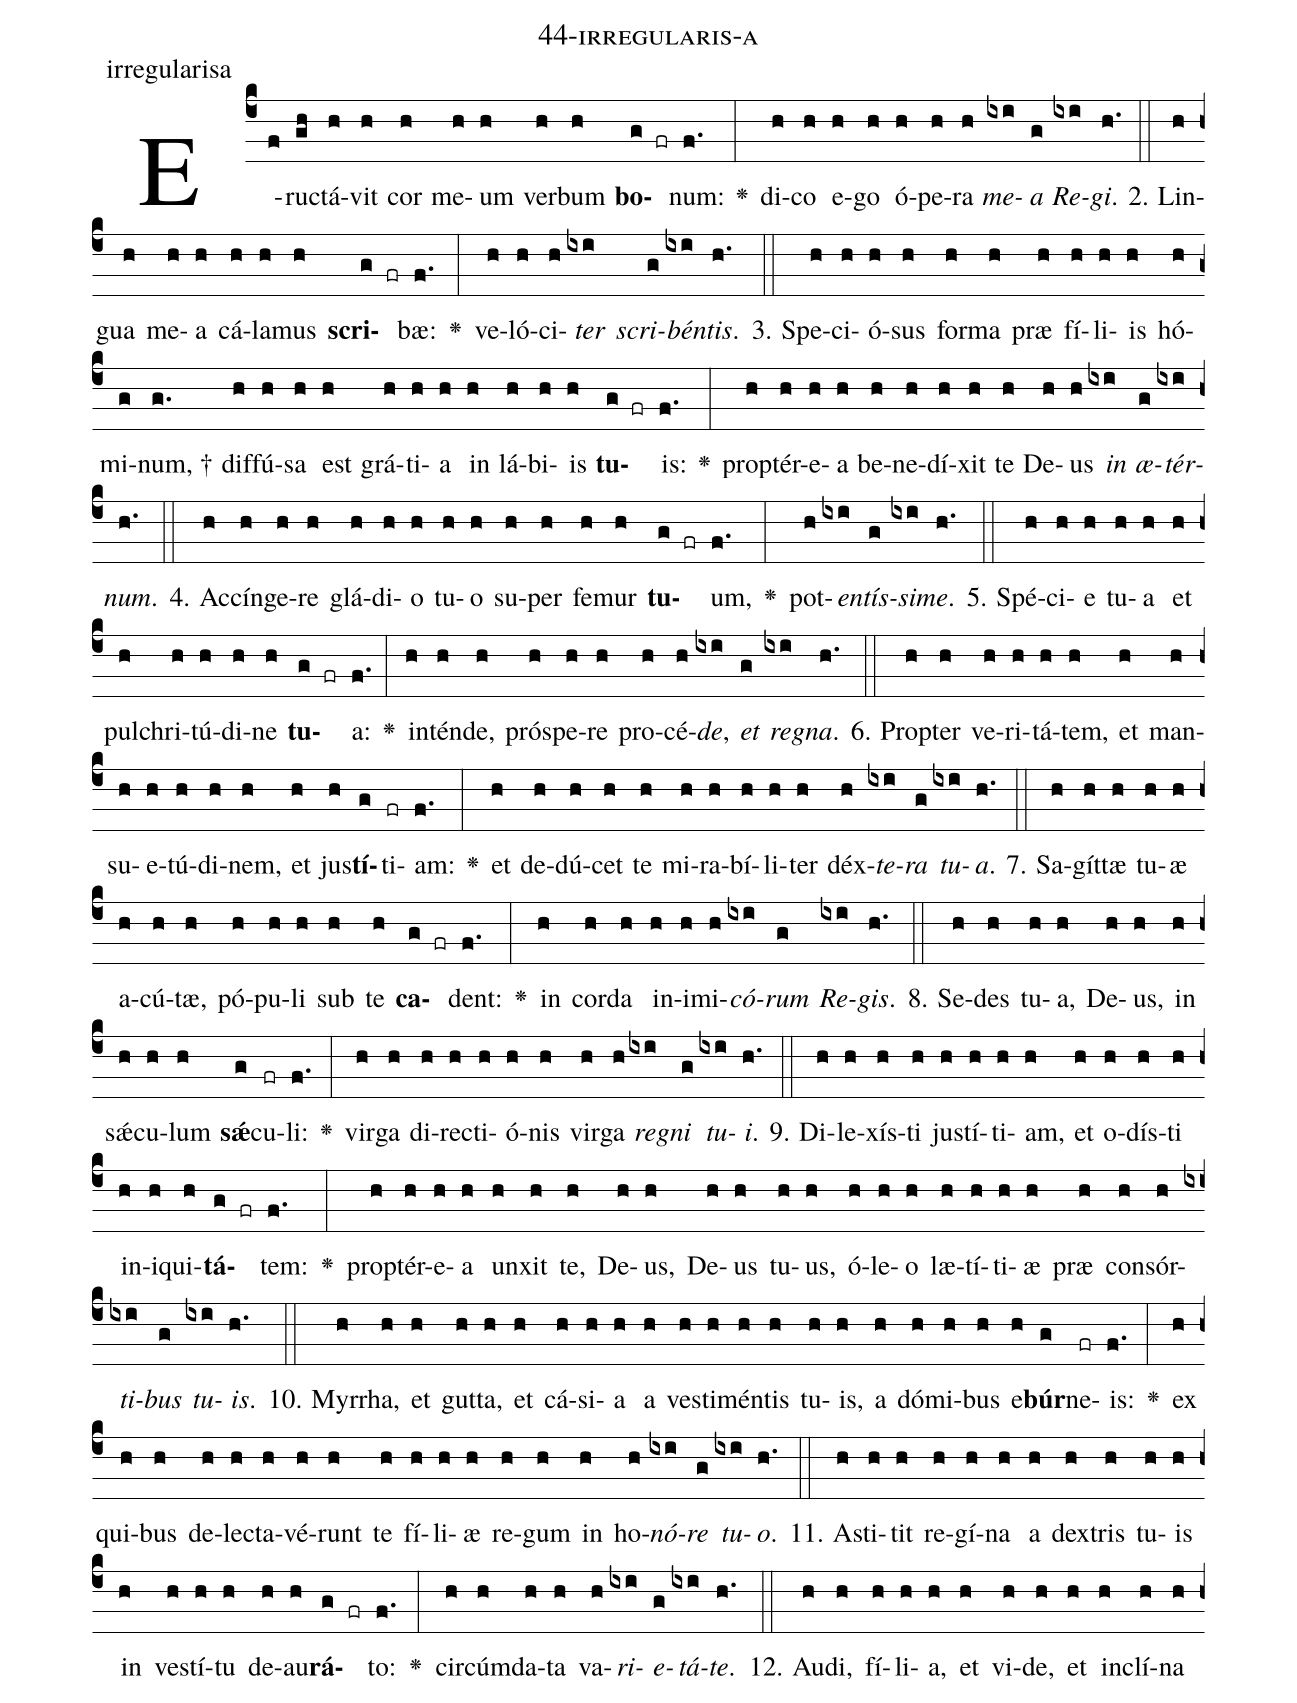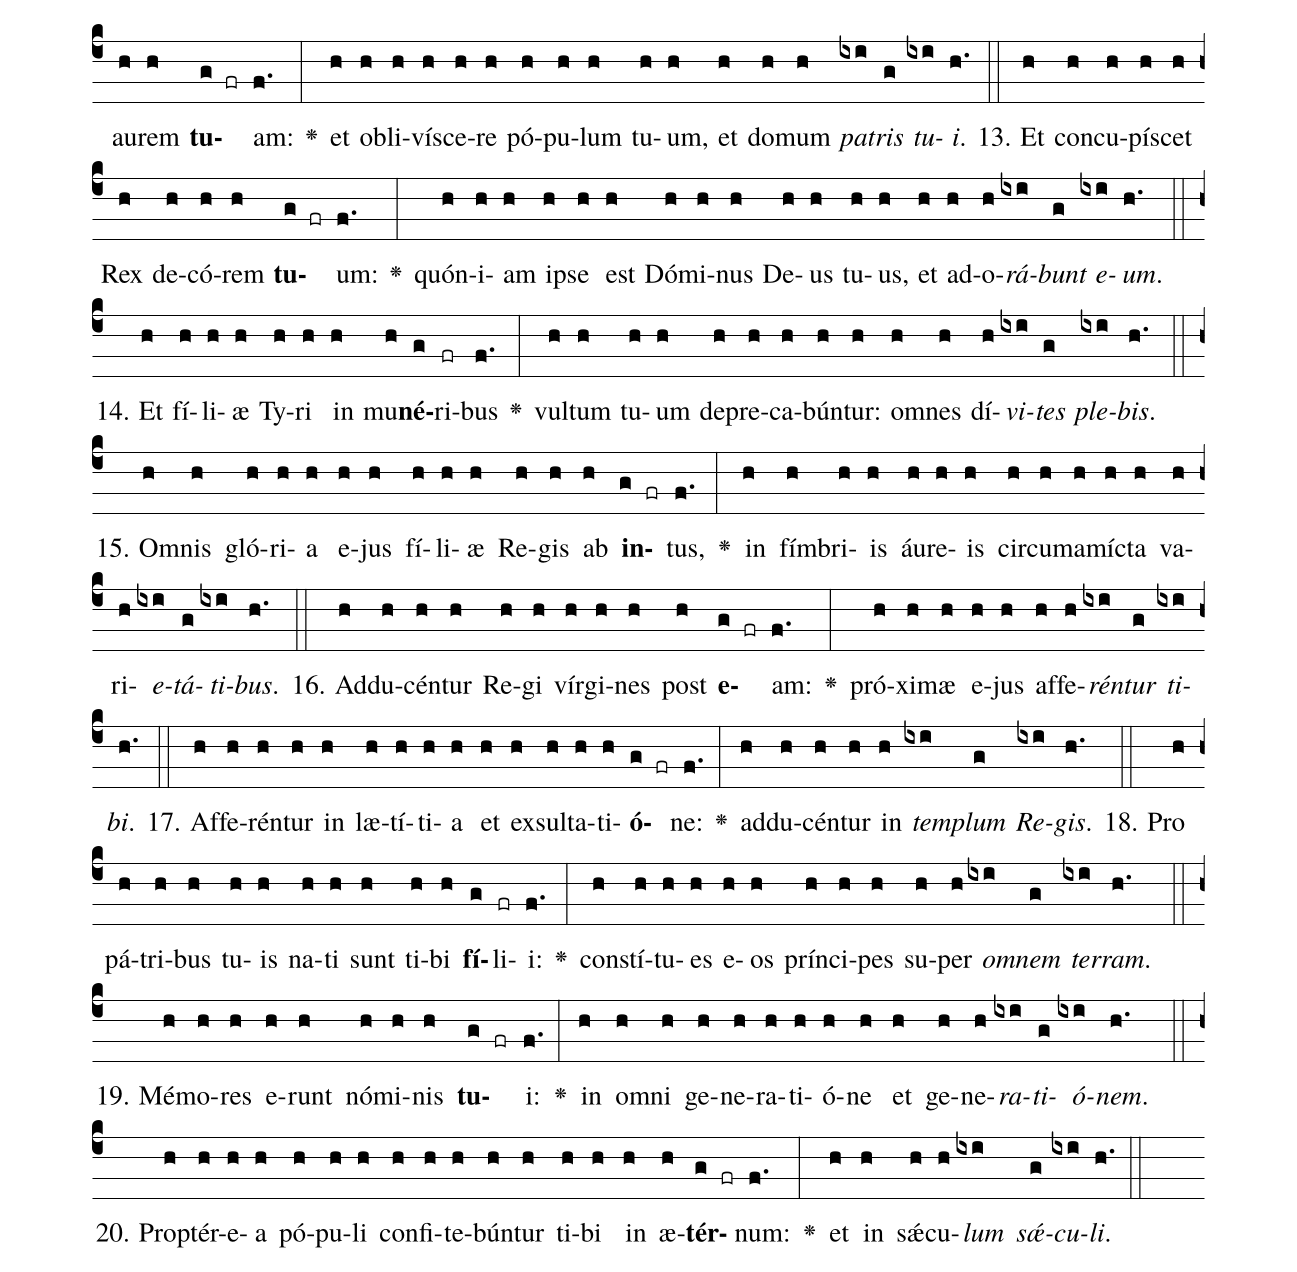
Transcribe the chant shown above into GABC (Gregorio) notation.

name: 44-irregularis-a;
annotation: irregularisa;
%%
(c4)E(f)ruc(gh)tá(h)vit(h) cor(h) me(h)um(h) ver(h)bum(h) <b>bo</b>(g fr)num:(f.) <v>\greheightstar</v>(:) di(h)co(h) e(h)go(h) ó(h)pe(h)ra(h) <i>me</i>(ixi)<i>a</i>(g) <i>Re</i>(ixi)<i>gi</i>.(h.) (::)
2. Lin(h)gua(h) me(h)a(h) cá(h)la(h)mus(h) <b>scri</b>(g fr)bæ:(f.) <v>\greheightstar</v>(:) ve(h)ló(h)ci(h)<i>ter</i>(ixi) <i>scri</i>(g)<i>bén</i>(ixi)<i>tis</i>.(h.) (::)
3. Spe(h)ci(h)ó(h)sus(h) for(h)ma(h) præ(h) fí(h)li(h)is(h) hó(h)mi(g)num, †(g.) dif(h)fú(h)sa(h) est(h) grá(h)ti(h)a(h) in(h) lá(h)bi(h)is(h) <b>tu</b>(g fr)is:(f.) <v>\greheightstar</v>(:) prop(h)tér(h)e(h)a(h) be(h)ne(h)dí(h)xit(h) te(h) De(h)us(h) <i>in</i>(ixi) <i>æ</i>(g)<i>tér</i>(ixi)<i>num</i>.(h.) (::)
4. Ac(h)cín(h)ge(h)re(h) glá(h)di(h)o(h) tu(h)o(h) su(h)per(h) fe(h)mur(h) <b>tu</b>(g fr)um,(f.) <v>\greheightstar</v>(:) pot(h)<i>en</i>(ixi)<i>tís</i>(g)<i>si</i>(ixi)<i>me</i>.(h.) (::)
5. Spé(h)ci(h)e(h) tu(h)a(h) et(h) pul(h)chri(h)tú(h)di(h)ne(h) <b>tu</b>(g fr)a:(f.) <v>\greheightstar</v>(:) in(h)tén(h)de,(h) pró(h)spe(h)re(h) pro(h)cé(h)<i>de</i>,(ixi) <i>et</i>(g) <i>re</i>(ixi)<i>gna</i>.(h.) (::)
6. Prop(h)ter(h) ve(h)ri(h)tá(h)tem,(h) et(h) man(h)su(h)e(h)tú(h)di(h)nem,(h) et(h) jus(h)<b>tí</b>(g)ti(fr)am:(f.) <v>\greheightstar</v>(:) et(h) de(h)dú(h)cet(h) te(h) mi(h)ra(h)bí(h)li(h)ter(h) déx(h)<i>te</i>(ixi)<i>ra</i>(g) <i>tu</i>(ixi)<i>a</i>.(h.) (::)
7. Sa(h)gít(h)tæ(h) tu(h)æ(h) a(h)cú(h)tæ,(h) pó(h)pu(h)li(h) sub(h) te(h) <b>ca</b>(g fr)dent:(f.) <v>\greheightstar</v>(:) in(h) cor(h)da(h) in(h)i(h)mi(h)<i>có</i>(ixi)<i>rum</i>(g) <i>Re</i>(ixi)<i>gis</i>.(h.) (::)
8. Se(h)des(h) tu(h)a,(h) De(h)us,(h) in(h) sǽ(h)cu(h)lum(h) <b>sǽ</b>(g)cu(fr)li:(f.) <v>\greheightstar</v>(:) vir(h)ga(h) di(h)rec(h)ti(h)ó(h)nis(h) vir(h)ga(h) <i>re</i>(ixi)<i>gni</i>(g) <i>tu</i>(ixi)<i>i</i>.(h.) (::)
9. Di(h)le(h)xís(h)ti(h) jus(h)tí(h)ti(h)am,(h) et(h) o(h)dís(h)ti(h) in(h)i(h)qui(h)<b>tá</b>(g fr)tem:(f.) <v>\greheightstar</v>(:) prop(h)tér(h)e(h)a(h) un(h)xit(h) te,(h) De(h)us,(h) De(h)us(h) tu(h)us,(h) ó(h)le(h)o(h) læ(h)tí(h)ti(h)æ(h) præ(h) con(h)sór(h)<i>ti</i>(ixi)<i>bus</i>(g) <i>tu</i>(ixi)<i>is</i>.(h.) (::)
10. Myr(h)rha,(h) et(h) gut(h)ta,(h) et(h) cá(h)si(h)a(h) a(h) ves(h)ti(h)mén(h)tis(h) tu(h)is,(h) a(h) dó(h)mi(h)bus(h) e(h)<b>búr</b>(g)ne(fr)is:(f.) <v>\greheightstar</v>(:) ex(h) qui(h)bus(h) de(h)lec(h)ta(h)vé(h)runt(h) te(h) fí(h)li(h)æ(h) re(h)gum(h) in(h) ho(h)<i>nó</i>(ixi)<i>re</i>(g) <i>tu</i>(ixi)<i>o</i>.(h.) (::)
11. A(h)sti(h)tit(h) re(h)gí(h)na(h) a(h) dex(h)tris(h) tu(h)is(h) in(h) ves(h)tí(h)tu(h) de(h)au(h)<b>rá</b>(g fr)to:(f.) <v>\greheightstar</v>(:) cir(h)cúm(h)da(h)ta(h) va(h)<i>ri</i>(ixi)<i>e</i>(g)<i>tá</i>(ixi)<i>te</i>.(h.) (::)
12. Au(h)di,(h) fí(h)li(h)a,(h) et(h) vi(h)de,(h) et(h) in(h)clí(h)na(h) au(h)rem(h) <b>tu</b>(g fr)am:(f.) <v>\greheightstar</v>(:) et(h) ob(h)li(h)ví(h)sce(h)re(h) pó(h)pu(h)lum(h) tu(h)um,(h) et(h) do(h)mum(h) <i>pa</i>(ixi)<i>tris</i>(g) <i>tu</i>(ixi)<i>i</i>.(h.) (::)
13. Et(h) con(h)cu(h)pí(h)scet(h) Rex(h) de(h)có(h)rem(h) <b>tu</b>(g fr)um:(f.) <v>\greheightstar</v>(:) quón(h)i(h)am(h) ip(h)se(h) est(h) Dó(h)mi(h)nus(h) De(h)us(h) tu(h)us,(h) et(h) ad(h)o(h)<i>rá</i>(ixi)<i>bunt</i>(g) <i>e</i>(ixi)<i>um</i>.(h.) (::)
14. Et(h) fí(h)li(h)æ(h) Ty(h)ri(h) in(h) mu(h)<b>né</b>(g)ri(fr)bus(f.) <v>\greheightstar</v>(:) vul(h)tum(h) tu(h)um(h) de(h)pre(h)ca(h)bún(h)tur:(h) om(h)nes(h) dí(h)<i>vi</i>(ixi)<i>tes</i>(g) <i>ple</i>(ixi)<i>bis</i>.(h.) (::)
15. Om(h)nis(h) gló(h)ri(h)a(h) e(h)jus(h) fí(h)li(h)æ(h) Re(h)gis(h) ab(h) <b>in</b>(g fr)tus,(f.) <v>\greheightstar</v>(:) in(h) fím(h)bri(h)is(h) áu(h)re(h)is(h) cir(h)cum(h)a(h)míc(h)ta(h) va(h)ri(h)<i>e</i>(ixi)<i>tá</i>(g)<i>ti</i>(ixi)<i>bus</i>.(h.) (::)
16. Ad(h)du(h)cén(h)tur(h) Re(h)gi(h) vír(h)gi(h)nes(h) post(h) <b>e</b>(g fr)am:(f.) <v>\greheightstar</v>(:) pró(h)xi(h)mæ(h) e(h)jus(h) af(h)fe(h)<i>rén</i>(ixi)<i>tur</i>(g) <i>ti</i>(ixi)<i>bi</i>.(h.) (::)
17. Af(h)fe(h)rén(h)tur(h) in(h) læ(h)tí(h)ti(h)a(h) et(h) ex(h)sul(h)ta(h)ti(h)<b>ó</b>(g fr)ne:(f.) <v>\greheightstar</v>(:) ad(h)du(h)cén(h)tur(h) in(h) <i>tem</i>(ixi)<i>plum</i>(g) <i>Re</i>(ixi)<i>gis</i>.(h.) (::)
18. Pro(h) pá(h)tri(h)bus(h) tu(h)is(h) na(h)ti(h) sunt(h) ti(h)bi(h) <b>fí</b>(g)li(fr)i:(f.) <v>\greheightstar</v>(:) con(h)stí(h)tu(h)es(h) e(h)os(h) prín(h)ci(h)pes(h) su(h)per(h) <i>om</i>(ixi)<i>nem</i>(g) <i>ter</i>(ixi)<i>ram</i>.(h.) (::)
19. Mé(h)mo(h)res(h) e(h)runt(h) nó(h)mi(h)nis(h) <b>tu</b>(g fr)i:(f.) <v>\greheightstar</v>(:) in(h) om(h)ni(h) ge(h)ne(h)ra(h)ti(h)ó(h)ne(h) et(h) ge(h)ne(h)<i>ra</i>(ixi)<i>ti</i>(g)<i>ó</i>(ixi)<i>nem</i>.(h.) (::)
20. Prop(h)tér(h)e(h)a(h) pó(h)pu(h)li(h) con(h)fi(h)te(h)bún(h)tur(h) ti(h)bi(h) in(h) æ(h)<b>tér</b>(g fr)num:(f.) <v>\greheightstar</v>(:) et(h) in(h) sǽ(h)cu(h)<i>lum</i>(ixi) <i>sǽ</i>(g)<i>cu</i>(ixi)<i>li</i>.(h.) (::)
